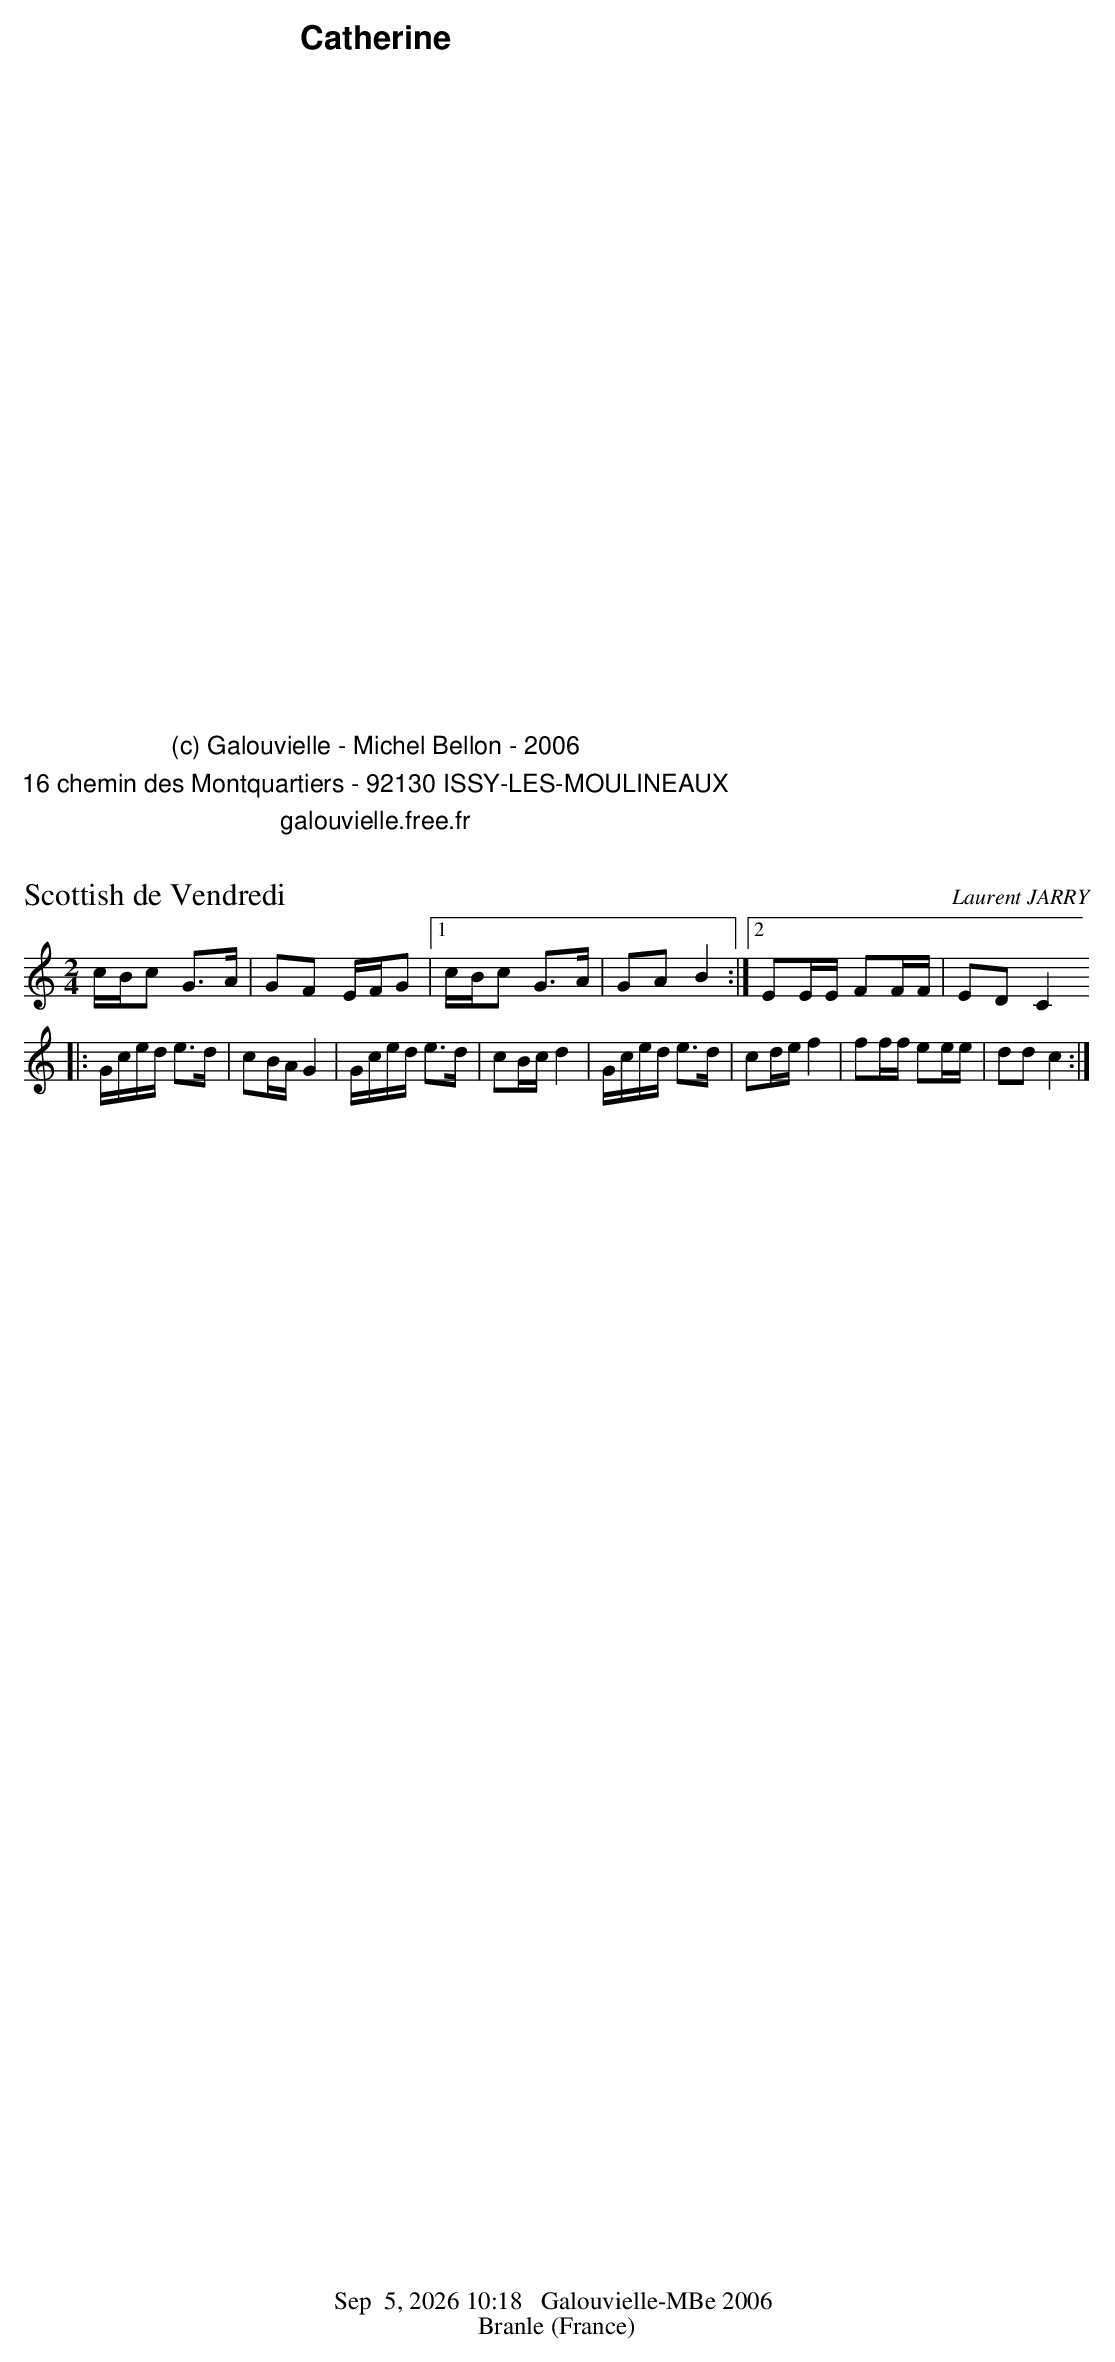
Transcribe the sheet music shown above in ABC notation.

X:1
T:Scottish de Vendredi
C:Laurent JARRY
M:2/4
L:1/16
K:C
cBc2 G3A|G2F2 EFG2|[1cBc2 G3A|G2A2 B4:|[2E2EE F2FF|E2D2 C4
|:Gced e3d|c2BA G4|Gced e3d|c2Bc d4|Gced e3d|c2de f4|f2ff e2ee|d2d2 c4:|
